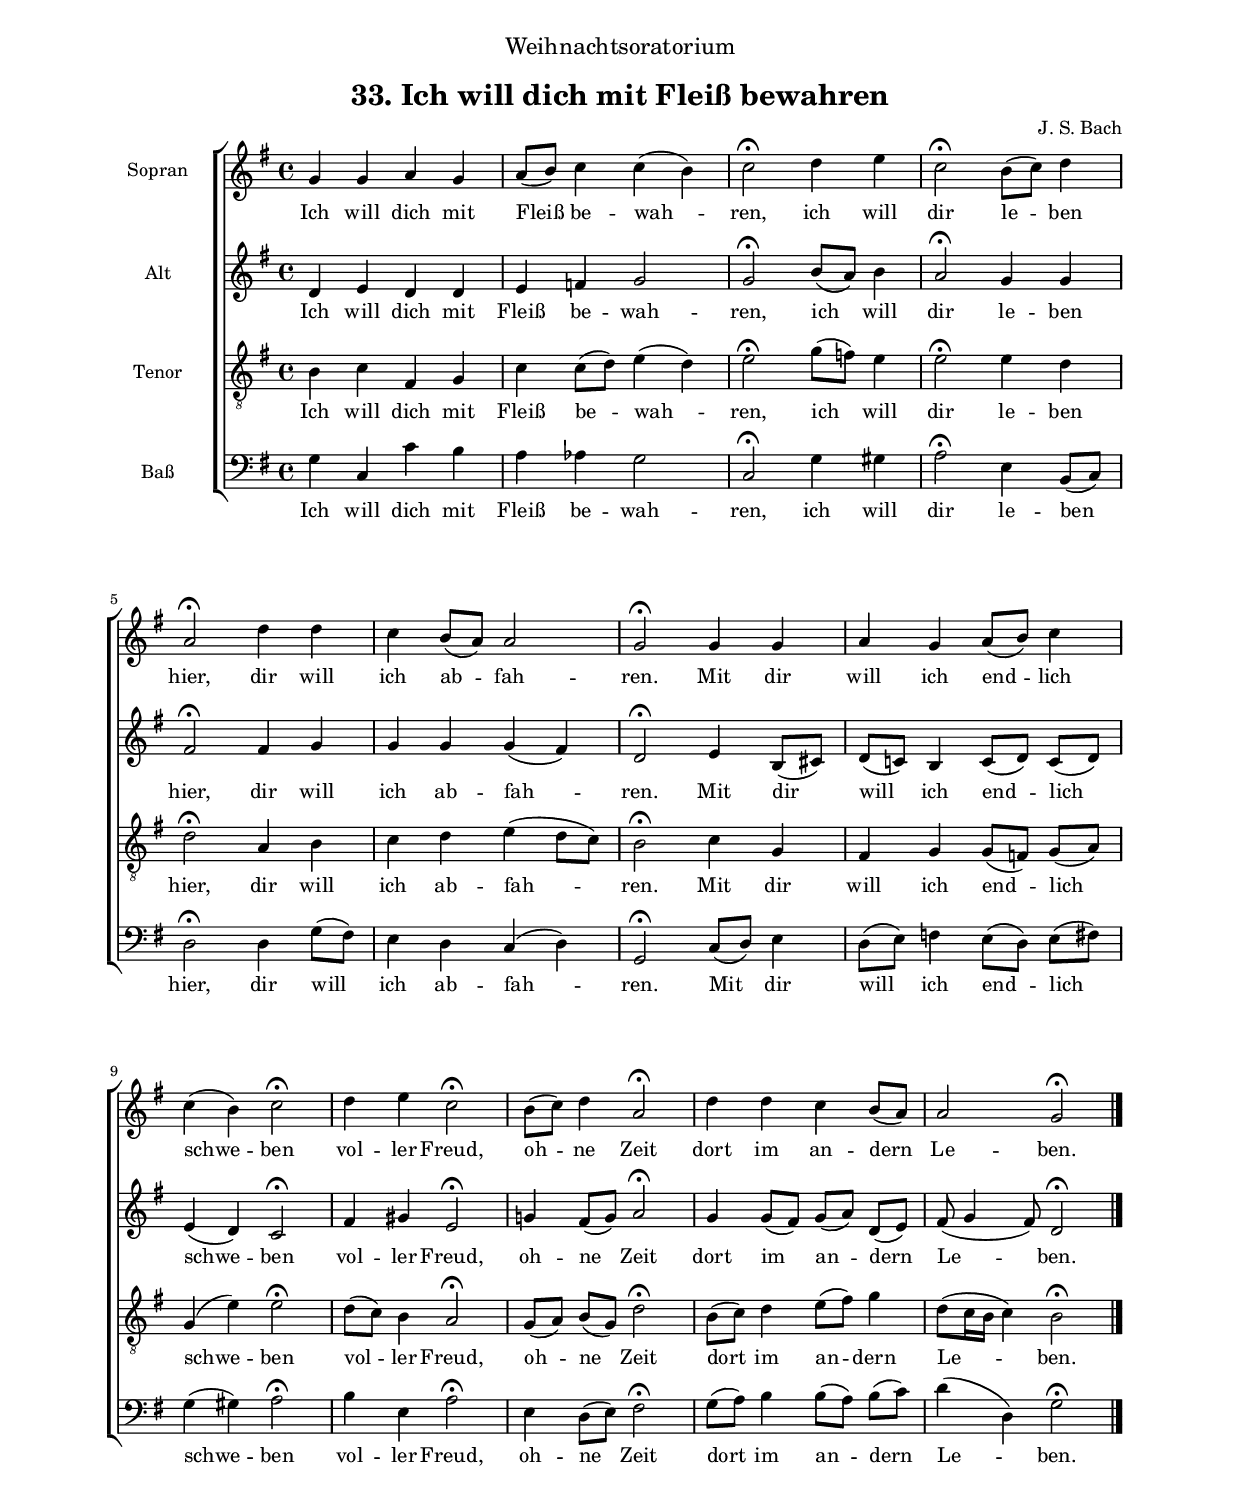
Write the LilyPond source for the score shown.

\header
{
  dedication=\markup { \fontsize #2 "Weihnachtsoratorium"}
  title=\markup {\vspace #2 "33. Ich will dich mit Fleiß bewahren"}
  composer="J. S. Bach"
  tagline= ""
}

\version "2.16.0"
\include "deutsch.ly"
#(set-global-staff-size 16)
#(ly:set-option 'point-and-click #f)

	
global = {
	\key g \major
	\time 4/4
	\skip 1*13 \bar "|."
	}



\paper
	{
	top-margin = 2 \cm
	bottom-margin = 2 \cm
	left-margin = 2 \cm
	line-width = 17 \cm
	ragged-bottom = ##f
	ragged-last-bottom = ##t
	print-page-number = ##f
	system-system-spacing = #'((basic-distance . 20) (minimum-distance . 14) (padding . 8) (strechability . 50))
	systems-per-page = 3
%	min-systems-per-page = 3
	}




cantus =  \relative c''
	{
	g4 g a g
	a8( h) c4 c( h)
	c2\fermata d4 e
	c2\fermata h8( c) d4
%5
	a2\fermata d4 d |
	c4 h8( a) a2
	g2\fermata g4 g
	a4 g a8( h) c4
	c4( h) c2\fermata
%10
	d4 e c2\fermata |
	h8( c) d4 a2\fermata
	d4 d c h8( a)
	a2 g\fermata |
	}


altus =  \relative c'
        {
	d4 e d d
	e4 f g2
	g\fermata h8( a) h4
	a2\fermata g4 g
%5
	fis2\fermata fis4 g |
	g4 g g( fis)
	d2\fermata  e4 h8( cis)
	d8( c!) h4 c8[( d]) c( d)
	e4( d) c2\fermata
%10
	fis4 gis e2\fermata |
	g!4 fis8( g) a2\fermata
	g4 g8( fis) g([ a)] d,( e)
	fis8( g4 fis8) d2\fermata |
	}


tenor =  \relative c'
	{
	h4 c fis, g
	c4 c8( d) e4( d)
	e2\fermata g8( f) e4
	e2\fermata e4 d
%5
	d2\fermata a4 h |
	c4 d e( d8 c)
	h2\fermata c4 g
	fis4 g g8( f) g[( a)]
	g4( e') e2\fermata
%10
	d8( c) h4 a2\fermata |
	g8( a) h[( g]) d'2\fermata
	h8( c) d4 e8( fis) g4
	d8( c16 h c4) h2\fermata |
	}


bassus  =  \relative c
	{
	g'4 c, c' h
	a4 as g2
	c,2\fermata g'4 gis
	a2\fermata e4 h8( c)
%5
	d2\fermata d4 g8( fis) |
	e4 d c( d)
	g,2\fermata c8( d) e4
	d8( e) f4 e8( d) e[( fis])
	g4( gis) a2\fermata
%10
	h4 e, a2\fermata |
	e4 d8( e) fis2\fermata
	g8( a) h4 h8( a) h[( c])
	d4( d,) g2\fermata |
	}

lyricscantus = \lyricmode {
	Ich will dich mit Fleiß be -- wah -- ren,
	ich will dir
	le -- ben hier,
	dir will ich ab -- fah -- ren.
	Mit dir will ich end -- lich schwe -- ben
	vol -- ler Freud,
	oh -- ne Zeit
	dort im an -- dern Le -- ben.
	}


lyricsaltus = \lyricmode {
	Ich will dich mit Fleiß be -- wah -- ren,
	ich will dir
	le -- ben hier,
	dir will ich ab -- fah -- ren.
	Mit dir will ich end -- lich schwe -- ben
	vol -- ler Freud,
	oh -- ne Zeit
	dort im an -- dern Le -- ben.
	}


lyricstenor = \lyricmode {
	Ich will dich mit Fleiß be -- wah -- ren,
	ich will dir
	le -- ben hier,
	dir will ich ab -- fah -- ren.
	Mit dir will ich end -- lich schwe -- ben
	vol -- ler Freud,
	oh -- ne Zeit
	dort im an -- dern Le -- ben.
	}


lyricsbassus = \lyricmode {
	Ich will dich mit Fleiß be -- wah -- ren,
	ich will dir
	le -- ben hier,
	dir will ich ab -- fah -- ren.
	Mit dir will ich end -- lich schwe -- ben
	vol -- ler Freud,
	oh -- ne Zeit
	dort im an -- dern Le -- ben.
	}


\score
{  
  % \transpose {
	\new ChoirStaff \with { \override StaffGrouper #'staff-staff-spacing #'basic-distance = #12 }
	<<

	\new Staff << \global
	\new Voice="v1" {
		\set Staff.instrumentName="Sopran"
		\set Staff.midiInstrument = "reed organ"
		\clef "treble"
		\cantus }
	\new Lyrics \lyricsto "v1" {\lyricscantus }
	>>


	\new Staff << \global
	\new Voice="v2" {
		\set Staff.instrumentName="Alt"
		\set Staff.midiInstrument = "reed organ"
		\clef "treble" 
		\altus}
	\new Lyrics \lyricsto "v2" {\lyricsaltus }
	>>


	\new Staff << \global
	\new Voice="v3" {
		\set Staff.instrumentName="Tenor"
		\set Staff.midiInstrument = "reed organ"
		\clef "G_8"
		\tenor }
	\new Lyrics \lyricsto "v3" {\lyricstenor }
	>>


	\new Staff << \global
	\new Voice="v4" {
		\set Staff.instrumentName="Baß"
		\set Staff.midiInstrument = "reed organ"
		\clef "bass" 
		\bassus }
	\new Lyrics \lyricsto "v4" {\lyricsbassus}
	>>

	>>
	% } % transpose

	\layout
	{
	indent = 1.8 \cm
	\context { \Staff \override VerticalAxisGroup #'minimum-Y-extent = #'(-3 . 4)}
	\context { \Staff \override TimeSignature #'break-visibility = #end-of-line-invisible }
%	\context { \Staff \override InstrumentName #'X-offset = #'-25 }
	\context { \Score \override BarNumber #'padding = #2 }
	}
	
}


% EOF